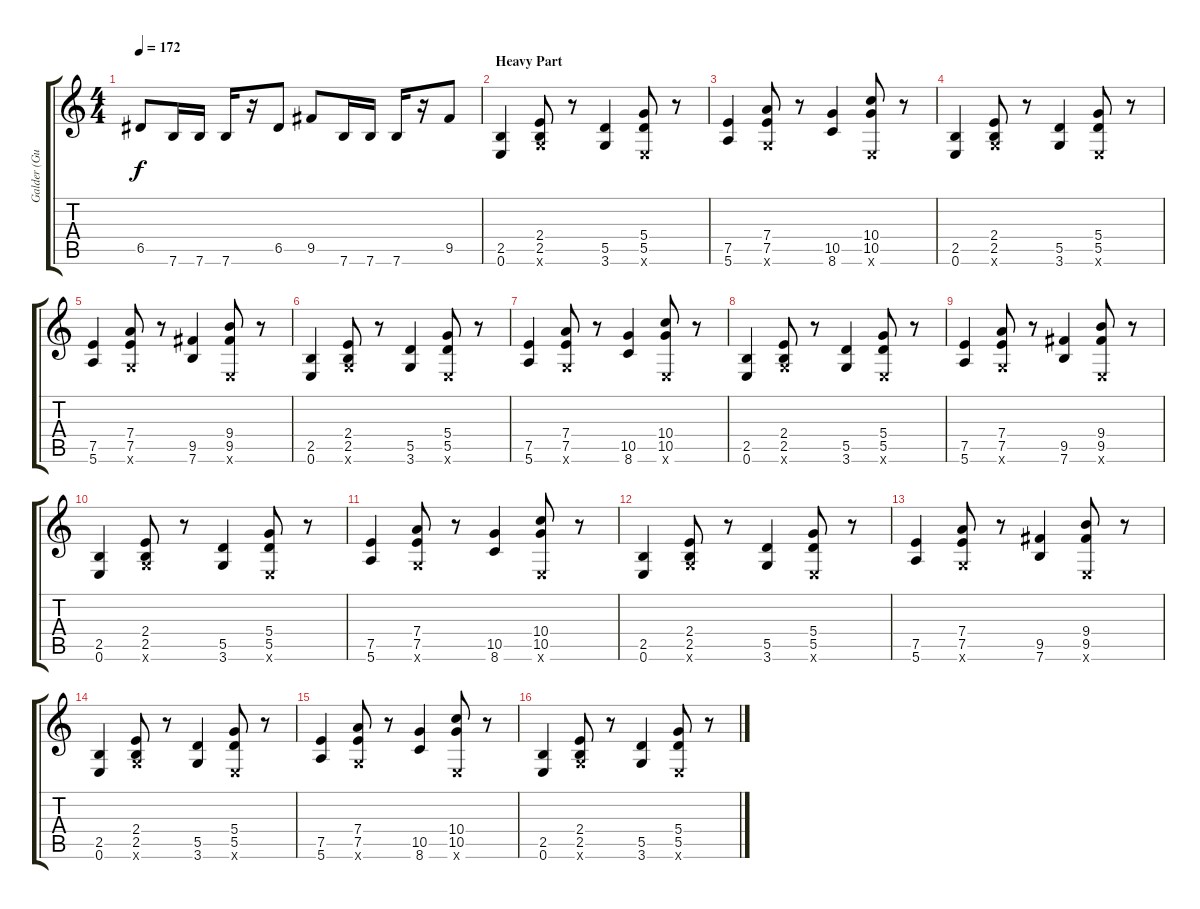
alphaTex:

\track ("Galder (Guitar1)" "Galder (Gu") {instrument distortionguitar}
\staff {score tabs}
\tuning (E4 B3 G3 D3 A2 E2) {hide}
\ts (4 4)
\tempo 172
\clef g2
\ks c
6.5.8{dy f} 7.6.16 7.6.16 7.6.16 r.16 6.5.8 9.5.8 7.6.16 7.6.16 7.6.16 r.16 9.5.8 |
\section ("" "Heavy Part")
(2.5 0.6).4 (2.4 2.5 3.6{x}).8 r.8 (5.5 3.6).4 (5.4 5.5 0.6{x}).8 r.8 |
(7.5 5.6).4 (7.4 7.5 3.6{x}).8 r.8 (10.5 8.6).4 (10.4 10.5 0.6{x}).8 r.8 |
(2.5 0.6).4 (2.4 2.5 3.6{x}).8 r.8 (5.5 3.6).4 (5.4 5.5 0.6{x}).8 r.8 |
(7.5 5.6).4 (7.4 7.5 3.6{x}).8 r.8 (9.5 7.6).4 (9.4 9.5 0.6{x}).8 r.8 |
(2.5 0.6).4 (2.4 2.5 3.6{x}).8 r.8 (5.5 3.6).4 (5.4 5.5 0.6{x}).8 r.8 |
(7.5 5.6).4 (7.4 7.5 3.6{x}).8 r.8 (10.5 8.6).4 (10.4 10.5 0.6{x}).8 r.8 |
(2.5 0.6).4 (2.4 2.5 3.6{x}).8 r.8 (5.5 3.6).4 (5.4 5.5 0.6{x}).8 r.8 |
(7.5 5.6).4 (7.4 7.5 3.6{x}).8 r.8 (9.5 7.6).4 (9.4 9.5 0.6{x}).8 r.8 |
(2.5 0.6).4 (2.4 2.5 3.6{x}).8 r.8 (5.5 3.6).4 (5.4 5.5 0.6{x}).8 r.8 |
(7.5 5.6).4 (7.4 7.5 3.6{x}).8 r.8 (10.5 8.6).4 (10.4 10.5 0.6{x}).8 r.8 |
(2.5 0.6).4 (2.4 2.5 3.6{x}).8 r.8 (5.5 3.6).4 (5.4 5.5 0.6{x}).8 r.8 |
(7.5 5.6).4 (7.4 7.5 3.6{x}).8 r.8 (9.5 7.6).4 (9.4 9.5 0.6{x}).8 r.8 |
(2.5 0.6).4 (2.4 2.5 3.6{x}).8 r.8 (5.5 3.6).4 (5.4 5.5 0.6{x}).8 r.8 |
(7.5 5.6).4 (7.4 7.5 3.6{x}).8 r.8 (10.5 8.6).4 (10.4 10.5 0.6{x}).8 r.8 |
(2.5 0.6).4 (2.4 2.5 3.6{x}).8 r.8 (5.5 3.6).4 (5.4 5.5 0.6{x}).8 r.8
